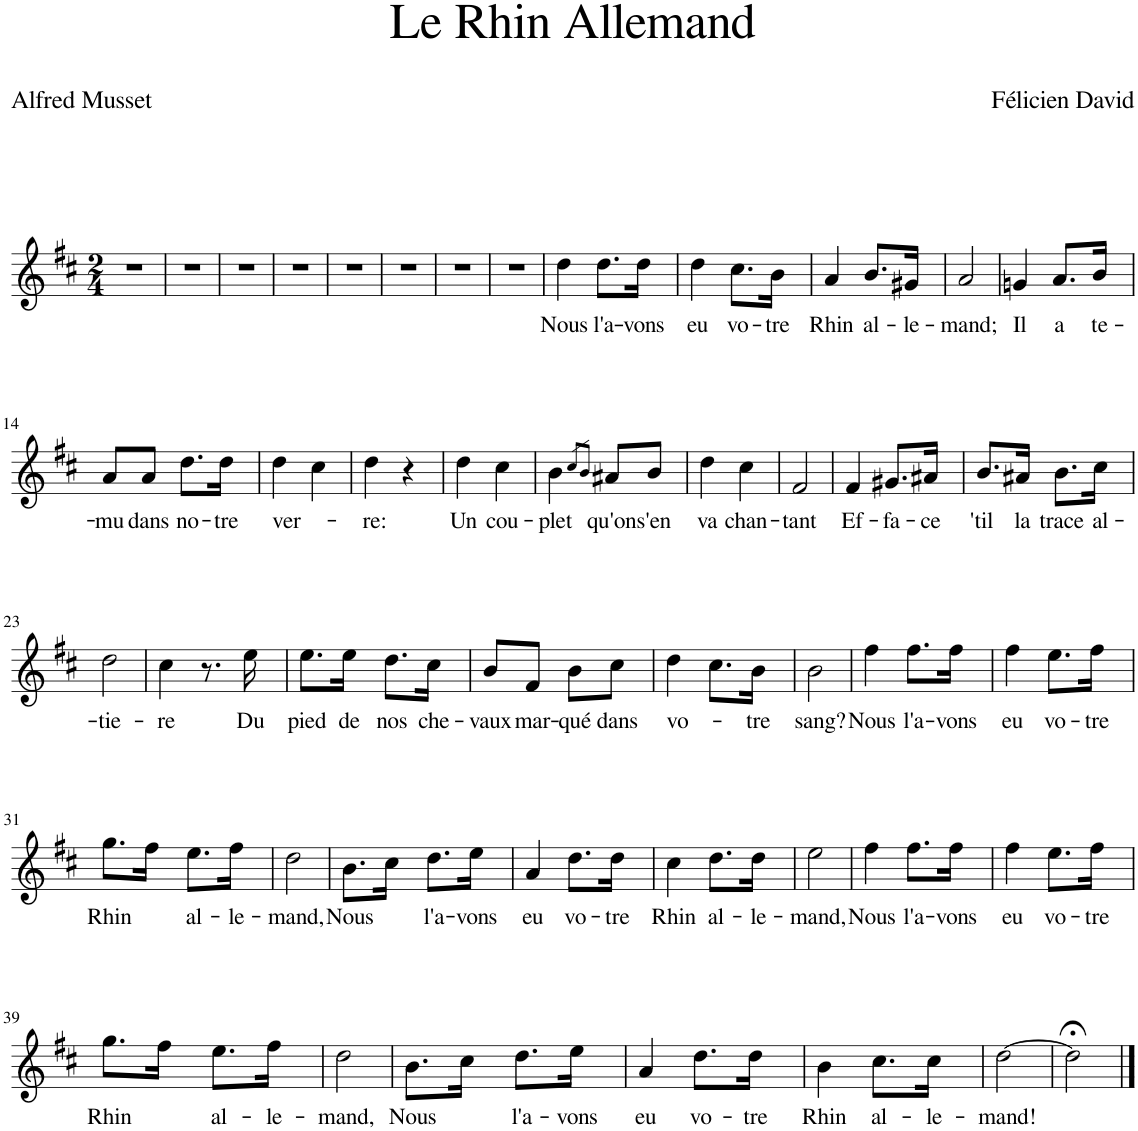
**kern	**text
*part1	*part1
*staff1	*staff1
*I"Piano	*
*I'Pno	*
*clefG2	*
*k[f#c#]	*
*M2/4	*
=1	=1
2r	.
=2	=2
2r	.
=3	=3
2r	.
=4	=4
2r	.
=5	=5
2r	.
=6	=6
2r	.
=7	=7
2r	.
=8	=8
2r	.
=9	=9
!	!LO:LY:b
4dd\	Nous
!	!LO:LY:b
8.dd\L	l'a-
!	!LO:LY:b
16dd\Jk	-vons
=10	=10
!	!LO:LY:b
4dd\	eu
!	!LO:LY:b
8.cc#\L	vo-
!	!LO:LY:b
16b\Jk	-tre
=11	=11
!	!LO:LY:b
4a/	Rhin
!	!LO:LY:b
8.b/L	al-
!	!LO:LY:b
16g#X/Jk	-le-
=12	=12
!	!LO:LY:b
2a/	-mand;
=13	=13
!	!LO:LY:b
4gn/	Il
!	!LO:LY:b
8.a/L	a
!	!LO:LY:b
16b/Jk	te-
!!LO:LB:g=z
=14	=14
!	!LO:LY:b
8a/L	-mu
!	!LO:LY:b
8a/J	dans
!	!LO:LY:b
8.dd\L	no-
!	!LO:LY:b
16dd\Jk	-tre
=15	=15
!	!LO:LY:b
4dd\	ver-
4cc#\	.
=16	=16
!	!LO:LY:b
4dd\	-re:
4r	.
=17	=17
!	!LO:LY:b
4dd\	Un
!	!LO:LY:b
4cc#\	cou-
=18	=18
!	!LO:LY:b
4b\	-plet
8qcc#/L	.
8qb/J	.
!	!LO:LY:b
8a#X/L	qu'on
!	!LO:LY:b
8b/J	s'en
=19	=19
!	!LO:LY:b
4dd\	va
!	!LO:LY:b
4cc#\	chan-
=20	=20
!	!LO:LY:b
2f#/	-tant
=21	=21
!	!LO:LY:b
4f#/	Ef-
!	!LO:LY:b
8.g#X/L	-fa-
!	!LO:LY:b
16a#X/Jk	-ce
=22	=22
!	!LO:LY:b
8.b/L	'til
!	!LO:LY:b
16a#X/Jk	la
!	!LO:LY:b
8.b\L	trace
!	!LO:LY:b
16cc#\Jk	al-
!!LO:LB:g=z
=23	=23
!	!LO:LY:b
2dd\	-tie-
=24	=24
!	!LO:LY:b
4cc#\	-re
8.r	.
!	!LO:LY:b
16ee\	Du
=25	=25
!	!LO:LY:b
8.ee\L	pied
!	!LO:LY:b
16ee\Jk	de
!	!LO:LY:b
8.dd\L	nos
!	!LO:LY:b
16cc#\Jk	che-
=26	=26
!	!LO:LY:b
8b/L	-vaux
!	!LO:LY:b
8f#/J	mar-
!	!LO:LY:b
8b\L	-qué
!	!LO:LY:b
8cc#\J	dans
=27	=27
!	!LO:LY:b
4dd\	vo-
8.cc#\L	.
!	!LO:LY:b
16b\Jk	-tre
=28	=28
!	!LO:LY:b
2b\	sang?
=29	=29
!	!LO:LY:b
4ff#\	Nous
!	!LO:LY:b
8.ff#\L	l'a-
!	!LO:LY:b
16ff#\Jk	-vons
=30	=30
!	!LO:LY:b
4ff#\	eu
!	!LO:LY:b
8.ee\L	vo-
!	!LO:LY:b
16ff#\Jk	-tre
!!LO:LB:g=z
=31	=31
!	!LO:LY:b
8.gg\L	Rhin
16ff#\Jk	.
!	!LO:LY:b
8.ee\L	al-
!	!LO:LY:b
16ff#\Jk	-le-
=32	=32
!	!LO:LY:b
2dd\	-mand,
=33	=33
!	!LO:LY:b
8.b\L	Nous
16cc#\Jk	.
!	!LO:LY:b
8.dd\L	l'a-
!	!LO:LY:b
16ee\Jk	-vons
=34	=34
!	!LO:LY:b
4a/	eu
!	!LO:LY:b
8.dd\L	vo-
!	!LO:LY:b
16dd\Jk	-tre
=35	=35
!	!LO:LY:b
4cc#\	Rhin
!	!LO:LY:b
8.dd\L	al-
!	!LO:LY:b
16dd\Jk	-le-
=36	=36
!	!LO:LY:b
2ee\	-mand,
=37	=37
!	!LO:LY:b
4ff#\	Nous
!	!LO:LY:b
8.ff#\L	l'a-
!	!LO:LY:b
16ff#\Jk	-vons
=38	=38
!	!LO:LY:b
4ff#\	eu
!	!LO:LY:b
8.ee\L	vo-
!	!LO:LY:b
16ff#\Jk	-tre
!!LO:LB:g=z
=39	=39
!	!LO:LY:b
8.gg\L	Rhin
16ff#\Jk	.
!	!LO:LY:b
8.ee\L	al-
!	!LO:LY:b
16ff#\Jk	-le-
=40	=40
!	!LO:LY:b
2dd\	-mand,
=41	=41
!	!LO:LY:b
8.b\L	Nous
16cc#\Jk	.
!	!LO:LY:b
8.dd\L	l'a-
!	!LO:LY:b
16ee\Jk	-vons
=42	=42
!	!LO:LY:b
4a/	eu
!	!LO:LY:b
8.dd\L	vo-
!	!LO:LY:b
16dd\Jk	-tre
=43	=43
!	!LO:LY:b
4b\	Rhin
!	!LO:LY:b
8.cc#\L	al-
!	!LO:LY:b
16cc#\Jk	-le-
=44	=44
!	!LO:LY:b
[2dd\	-mand!
=45	=45
2dd;<\]	.
==	==
*-	*-
